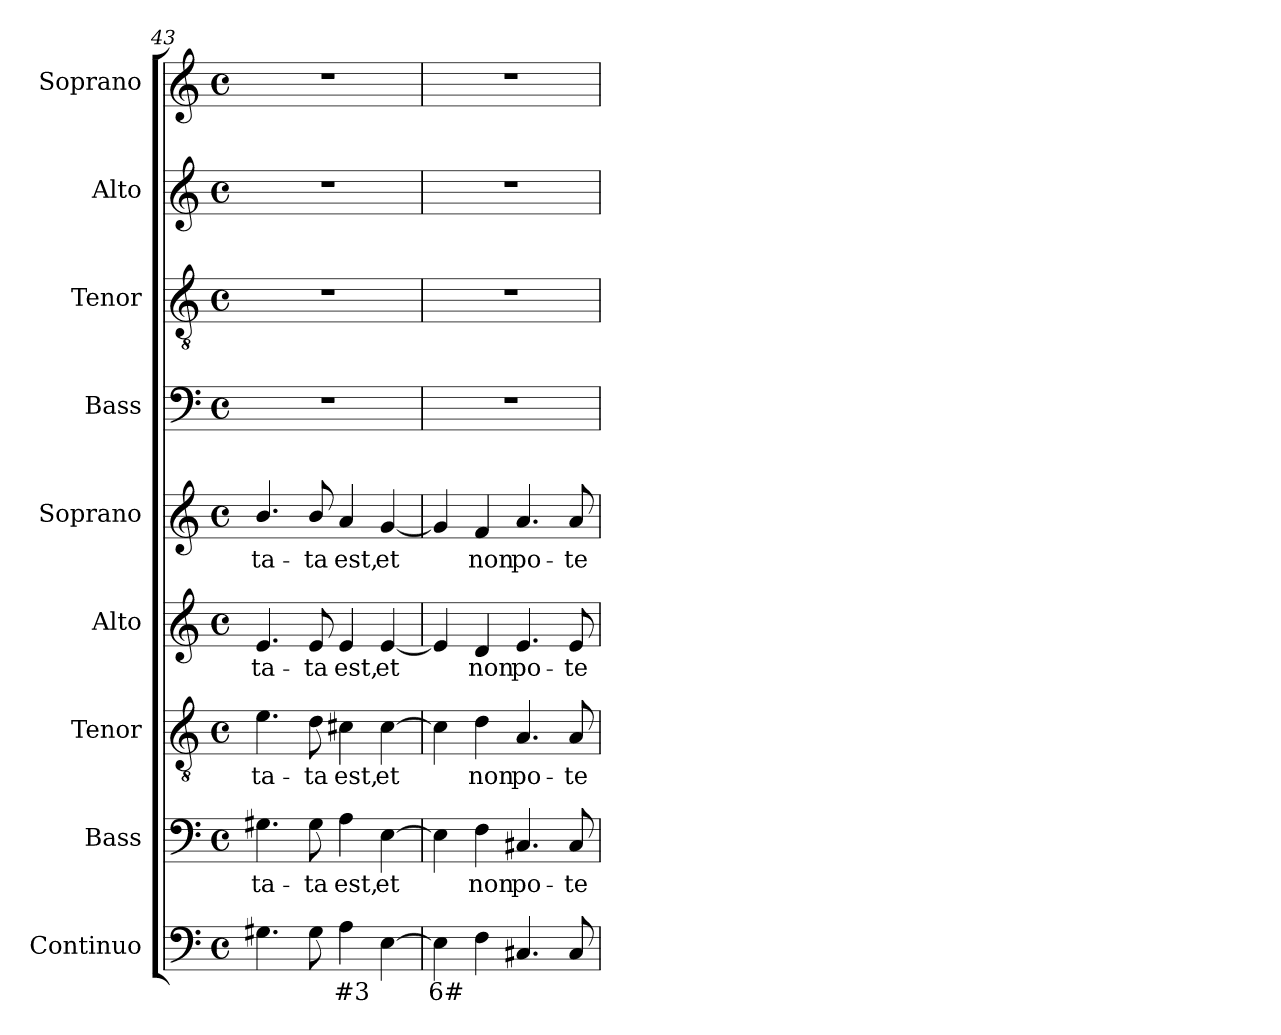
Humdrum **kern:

**kern	**text	**kern	**text	**kern	**text	**kern	**text	**kern	**text	**kern	**kern	**kern	**kern
*part9	*part9	*part8	*part8	*part7	*part7	*part6	*part6	*part5	*part5	*part4	*part3	*part2	*part1
*staff9	*staff9	*staff8	*staff8	*staff7	*staff7	*staff6	*staff6	*staff5	*staff5	*staff4	*staff3	*staff2	*staff1
*I"Continuo	*	*I"Bass	*	*I"Tenor	*	*I"Alto	*	*I"Soprano	*	*I"Bass	*I"Tenor	*I"Alto	*I"Soprano
*I'Cont.	*	*I'B.	*	*I'T.	*	*I'A.	*	*I'S.	*	*I'B.	*I'T.	*I'A.	*I'S.
*clefF4	*	*clefF4	*	*clefGv2	*	*clefG2	*	*clefG2	*	*clefF4	*clefGv2	*clefG2	*clefG2
*	*	*	*	*ITrd7c12	*	*	*	*	*	*	*ITrd7c12	*	*
*k[]	*	*k[]	*	*k[]	*	*k[]	*	*k[]	*	*k[]	*k[]	*k[]	*k[]
*C:	*	*C:	*	*C:	*	*C:	*	*C:	*	*C:	*C:	*C:	*C:
*M4/4	*	*M4/4	*	*M4/4	*	*M4/4	*	*M4/4	*	*M4/4	*M4/4	*M4/4	*M4/4
*met(c)	*	*met(c)	*	*met(c)	*	*met(c)	*	*met(c)	*	*met(c)	*met(c)	*met(c)	*met(c)
=43	=43	=43	=43	=43	=43	=43	=43	=43	=43	=43	=43	=43	=43
!	!	!	!LO:LY:b:color=#000000	!	!	!	!	!	!	!	!	!	!
!	!	!	!	!	!LO:LY:b:color=#000000	!	!	!	!	!	!	!	!
!	!	!	!	!	!	!	!LO:LY:b:color=#000000	!	!	!	!	!	!
!	!	!	!	!	!	!	!	!	!LO:LY:b:color=#000000	!	!	!	!
4.G#Xi\	.	4.G#Xi\	-ta-	4.Ei\	-ta-	4.ei/	-ta-	4.bi/	-ta-	1r	1r	1r	1r
!	!	!	!LO:LY:b:color=#000000	!	!	!	!	!	!	!	!	!	!
!	!	!	!	!	!LO:LY:b:color=#000000	!	!	!	!	!	!	!	!
!	!	!	!	!	!	!	!LO:LY:b:color=#000000	!	!	!	!	!	!
!	!	!	!	!	!	!	!	!	!LO:LY:b:color=#000000	!	!	!	!
8G#i\	.	8G#i\	-ta	8Di\	-ta	8ei/	-ta	8bi/	-ta	.	.	.	.
!	!LO:LY:b:color=#000000	!	!	!	!	!	!	!	!	!	!	!	!
!	!	!	!LO:LY:b:color=#000000	!	!	!	!	!	!	!	!	!	!
!	!	!	!	!	!LO:LY:b:color=#000000	!	!	!	!	!	!	!	!
!	!	!	!	!	!	!	!LO:LY:b:color=#000000	!	!	!	!	!	!
!	!	!	!	!	!	!	!	!	!LO:LY:b:color=#000000	!	!	!	!
4Ai\	#3	4Ai\	est,	4C#Xi\	est,	4ei/	est,	4ai/	est,	.	.	.	.
!	!	!	!LO:LY:b:color=#000000	!	!	!	!	!	!	!	!	!	!
!	!	!	!	!	!LO:LY:b:color=#000000	!	!	!	!	!	!	!	!
!	!	!	!	!	!	!	!LO:LY:b:color=#000000	!	!	!	!	!	!
!	!	!	!	!	!	!	!	!	!LO:LY:b:color=#000000	!	!	!	!
[>4Ei\	.	[>4Ei\	et	[>4C#i\	et	[<4ei/	et	[<4gi/	et	.	.	.	.
=44	=44	=44	=44	=44	=44	=44	=44	=44	=44	=44	=44	=44	=44
!	!LO:LY:b:color=#000000	!	!	!	!	!	!	!	!	!	!	!	!
4Ei\]	6#	4Ei\]	.	4C#i\]	.	4ei/]	.	4gi/]	.	1r	1r	1r	1r
!	!	!	!LO:LY:b:color=#000000	!	!	!	!	!	!	!	!	!	!
!	!	!	!	!	!LO:LY:b:color=#000000	!	!	!	!	!	!	!	!
!	!	!	!	!	!	!	!LO:LY:b:color=#000000	!	!	!	!	!	!
!	!	!	!	!	!	!	!	!	!LO:LY:b:color=#000000	!	!	!	!
4Fi\	.	4Fi\	non	4Di\	non	4di/	non	4fi/	non	.	.	.	.
!	!	!	!LO:LY:b:color=#000000	!	!	!	!	!	!	!	!	!	!
!	!	!	!	!	!LO:LY:b:color=#000000	!	!	!	!	!	!	!	!
!	!	!	!	!	!	!	!LO:LY:b:color=#000000	!	!	!	!	!	!
!	!	!	!	!	!	!	!	!	!LO:LY:b:color=#000000	!	!	!	!
4.C#Xi/	.	4.C#Xi/	po-	4.AAi/	po-	4.ei/	po-	4.ai/	po-	.	.	.	.
!	!	!	!LO:LY:b:color=#000000	!	!	!	!	!	!	!	!	!	!
!	!	!	!	!	!LO:LY:b:color=#000000	!	!	!	!	!	!	!	!
!	!	!	!	!	!	!	!LO:LY:b:color=#000000	!	!	!	!	!	!
!	!	!	!	!	!	!	!	!	!LO:LY:b:color=#000000	!	!	!	!
8C#i/	.	8C#i/	-te-	8AAi/	-te-	8ei/	-te-	8ai/	-te-	.	.	.	.
=	=	=	=	=	=	=	=	=	=	=	=	=	=
*-	*-	*-	*-	*-	*-	*-	*-	*-	*-	*-	*-	*-	*-
